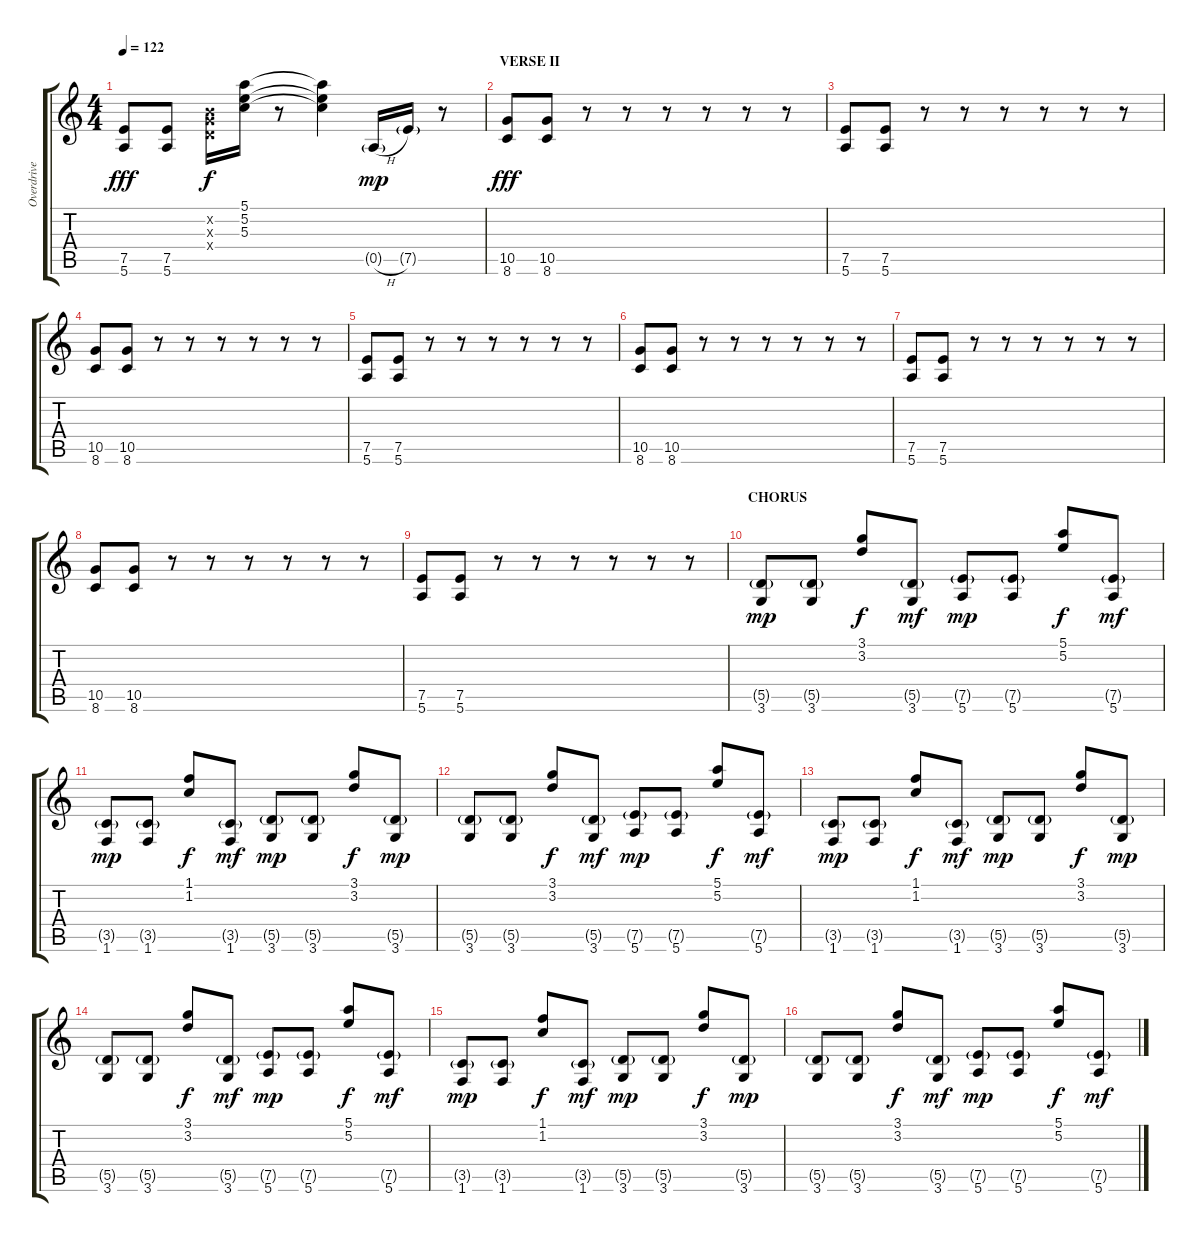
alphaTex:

\track ("Overdrive (Standard Tuning)" "Overdrive ") {instrument overdrivenguitar}
\staff {score tabs}
\tuning (E4 B3 G3 D3 A2 E2) {hide}
\ts (4 4)
\tempo 122
\clef g2
\ks c
(7.5 5.6).8{dy fff} (7.5 5.6).8 (0.2{x} 0.3{x} 0.4{x}).16{dy f} (5.1 5.2 5.3).16 r.8 (5.1{t} 5.2{t} 5.3{t}).4 0.5{h g}.16{dy mp} 7.5{g}.16 r.8 |
\section ("" "VERSE II")
(10.5 8.6).8{dy fff} (10.5 8.6).8 r.8 r.8 r.8 r.8 r.8 r.8 |
(7.5 5.6).8 (7.5 5.6).8 r.8 r.8 r.8 r.8 r.8 r.8 |
(10.5 8.6).8 (10.5 8.6).8 r.8 r.8 r.8 r.8 r.8 r.8 |
(7.5 5.6).8 (7.5 5.6).8 r.8 r.8 r.8 r.8 r.8 r.8 |
(10.5 8.6).8 (10.5 8.6).8 r.8 r.8 r.8 r.8 r.8 r.8 |
(7.5 5.6).8 (7.5 5.6).8 r.8 r.8 r.8 r.8 r.8 r.8 |
(10.5 8.6).8 (10.5 8.6).8 r.8 r.8 r.8 r.8 r.8 r.8 |
(7.5 5.6).8 (7.5 5.6).8 r.8 r.8 r.8 r.8 r.8 r.8 |
\section ("" "CHORUS")
(5.5{g} 3.6).8{dy mp} (5.5{g} 3.6).8 (3.1 3.2).8{dy f} (5.5{g} 3.6).8{dy mf} (7.5{g} 5.6).8{dy mp} (7.5{g} 5.6).8 (5.1 5.2).8{dy f} (7.5{g} 5.6).8{dy mf} |
(3.5{g} 1.6).8{dy mp} (3.5{g} 1.6).8 (1.1 1.2).8{dy f} (3.5{g} 1.6).8{dy mf} (5.5{g} 3.6).8{dy mp} (5.5{g} 3.6).8 (3.1 3.2).8{dy f} (5.5{g} 3.6).8{dy mp} |
(5.5{g} 3.6).8 (5.5{g} 3.6).8 (3.1 3.2).8{dy f} (5.5{g} 3.6).8{dy mf} (7.5{g} 5.6).8{dy mp} (7.5{g} 5.6).8 (5.1 5.2).8{dy f} (7.5{g} 5.6).8{dy mf} |
(3.5{g} 1.6).8{dy mp} (3.5{g} 1.6).8 (1.1 1.2).8{dy f} (3.5{g} 1.6).8{dy mf} (5.5{g} 3.6).8{dy mp} (5.5{g} 3.6).8 (3.1 3.2).8{dy f} (5.5{g} 3.6).8{dy mp} |
(5.5{g} 3.6).8 (5.5{g} 3.6).8 (3.1 3.2).8{dy f} (5.5{g} 3.6).8{dy mf} (7.5{g} 5.6).8{dy mp} (7.5{g} 5.6).8 (5.1 5.2).8{dy f} (7.5{g} 5.6).8{dy mf} |
(3.5{g} 1.6).8{dy mp} (3.5{g} 1.6).8 (1.1 1.2).8{dy f} (3.5{g} 1.6).8{dy mf} (5.5{g} 3.6).8{dy mp} (5.5{g} 3.6).8 (3.1 3.2).8{dy f} (5.5{g} 3.6).8{dy mp} |
(5.5{g} 3.6).8 (5.5{g} 3.6).8 (3.1 3.2).8{dy f} (5.5{g} 3.6).8{dy mf} (7.5{g} 5.6).8{dy mp} (7.5{g} 5.6).8 (5.1 5.2).8{dy f} (7.5{g} 5.6).8{dy mf}
